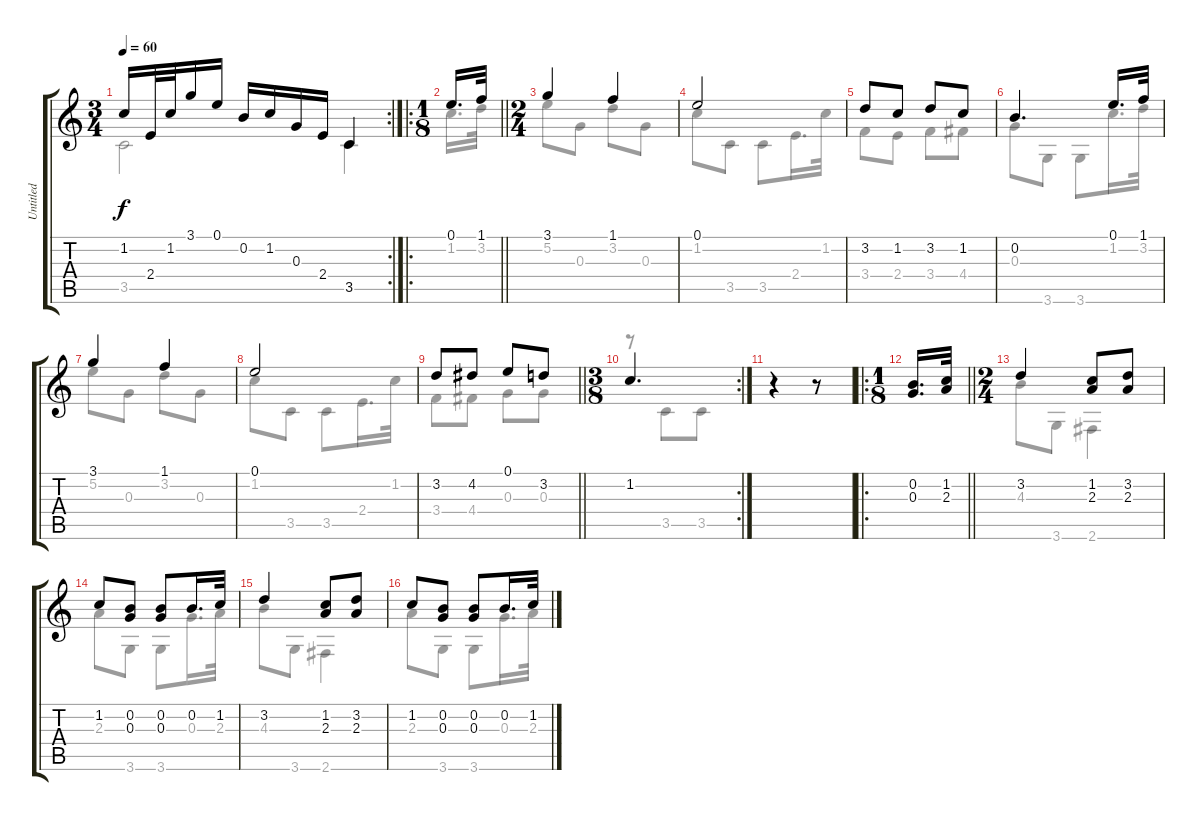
\track ("Untitled" "Untitled") {instrument acousticguitarnylon}
\staff {score tabs}
\tuning (E4 B3 G3 D3 A2 E2) {hide}
\voice
\rc 2
\ts (3 4)
\tempo 60
\clef g2
\ks c
1.2.16{dy f} 2.4.32 1.2.32 3.1.16 0.1.16 0.2.16 1.2.16 0.3.16 2.4.16 3.5.4 |
\ro
\ts (1 8)
\barLineRight lightlight
0.1.16{d} 1.1.32 |
\ts (2 4)
3.1.4 1.1.4 |
0.1.2 |
3.2.8 1.2.8 3.2.8 1.2.8 |
0.2.4{d} 0.1.16{d} 1.1.32 |
3.1.4 1.1.4 |
0.1.2 |
\barLineRight lightlight
3.2.8 4.2.8 0.1.8 3.2.8 |
\rc 2
\ts (3 8)
1.2.4{d} |
r.4 r.8 |
\ro
\ts (1 8)
\barLineRight lightlight
(0.2 0.3).16{d} (1.2 2.3).32 |
\ts (2 4)
3.2.4 (1.2 2.3).8 (3.2 2.3).8 |
1.2.8 (0.2 0.3).8 (0.2 0.3).8 0.2.16{d} 1.2.32 |
3.2.4 (1.2 2.3).8 (3.2 2.3).8 |
1.2.8 (0.2 0.3).8 (0.2 0.3).8 0.2.16{d} 1.2.32
\voice
\clef g2
\ottava regular
\simile none
\ks c
3.5.2{dy f} 3.5.4 |
\barLineRight lightlight
1.2.16{d} 3.2.32 |
5.2.8 0.3.8 3.2.8 0.3.8 |
1.2.8 3.5.8 3.5.8 2.4.16{d} 1.2.32 |
3.4.8 2.4.8 3.4.8 4.4.8 |
0.3.8 3.6.8 3.6.8 1.2.16{d} 3.2.32 |
5.2.8 0.3.8 3.2.8 0.3.8 |
1.2.8 3.5.8 3.5.8 2.4.16{d} 1.2.32 |
\barLineRight lightlight
3.4.8 4.4.8 0.3.8 0.3.8 |
r.8 3.5.8 3.5.8 |
|
\barLineRight lightlight
|
4.3.8 3.6.8 2.6.4 |
2.3.8 3.6.8 3.6.8 0.3.16{d} 2.3.32 |
4.3.8 3.6.8 2.6.4 |
2.3.8 3.6.8 3.6.8 0.3.16{d} 2.3.32
